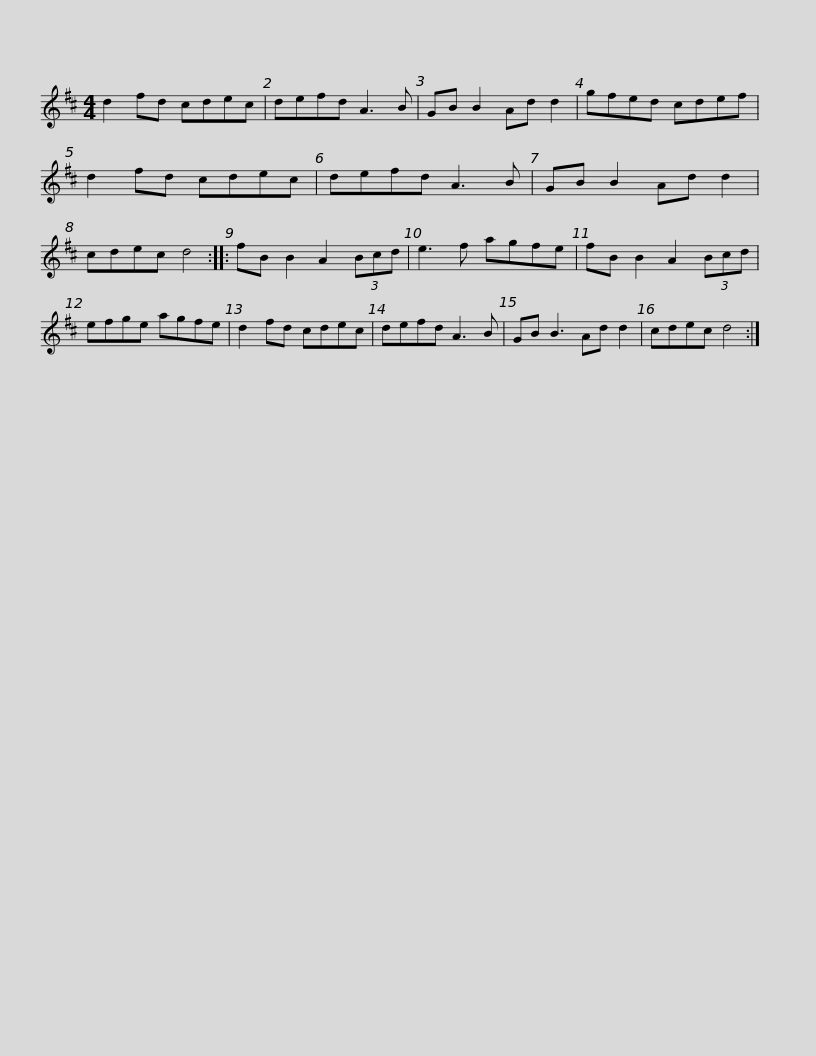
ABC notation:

X:1
L:1/8
M:4/4
I:linebreak $
K:D
V:1 treble
V:1
 d2 fd cdec | defd A3 B | GB B2 Ad d2 | gfed cdef | d2 fd cdec | %5
 defd A3 B |$ GB B2 Ad d2 | cdec d4 :: fB B2 A2 (3Bcd | e3 f agfe | %10
 fB B2 A2 (3Bcd | efge agfe |$ d2 fd cdec | defd A3 B | GB B3 Ad d2 | %15
 cdec d4 :| %16
